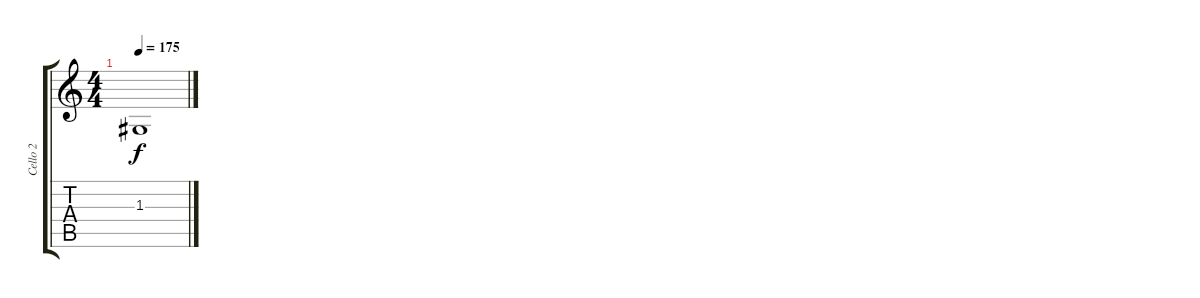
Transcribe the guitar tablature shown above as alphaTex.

\track ("Cello 2" "Cello 2") {instrument pizzicatostrings}
\staff {score tabs}
\tuning (E4 B3 G3 D3 A2 E2) {hide}
\ts (4 4)
\tempo 175
\clef g2
\ks c
1.3{t}.1{dy f}
